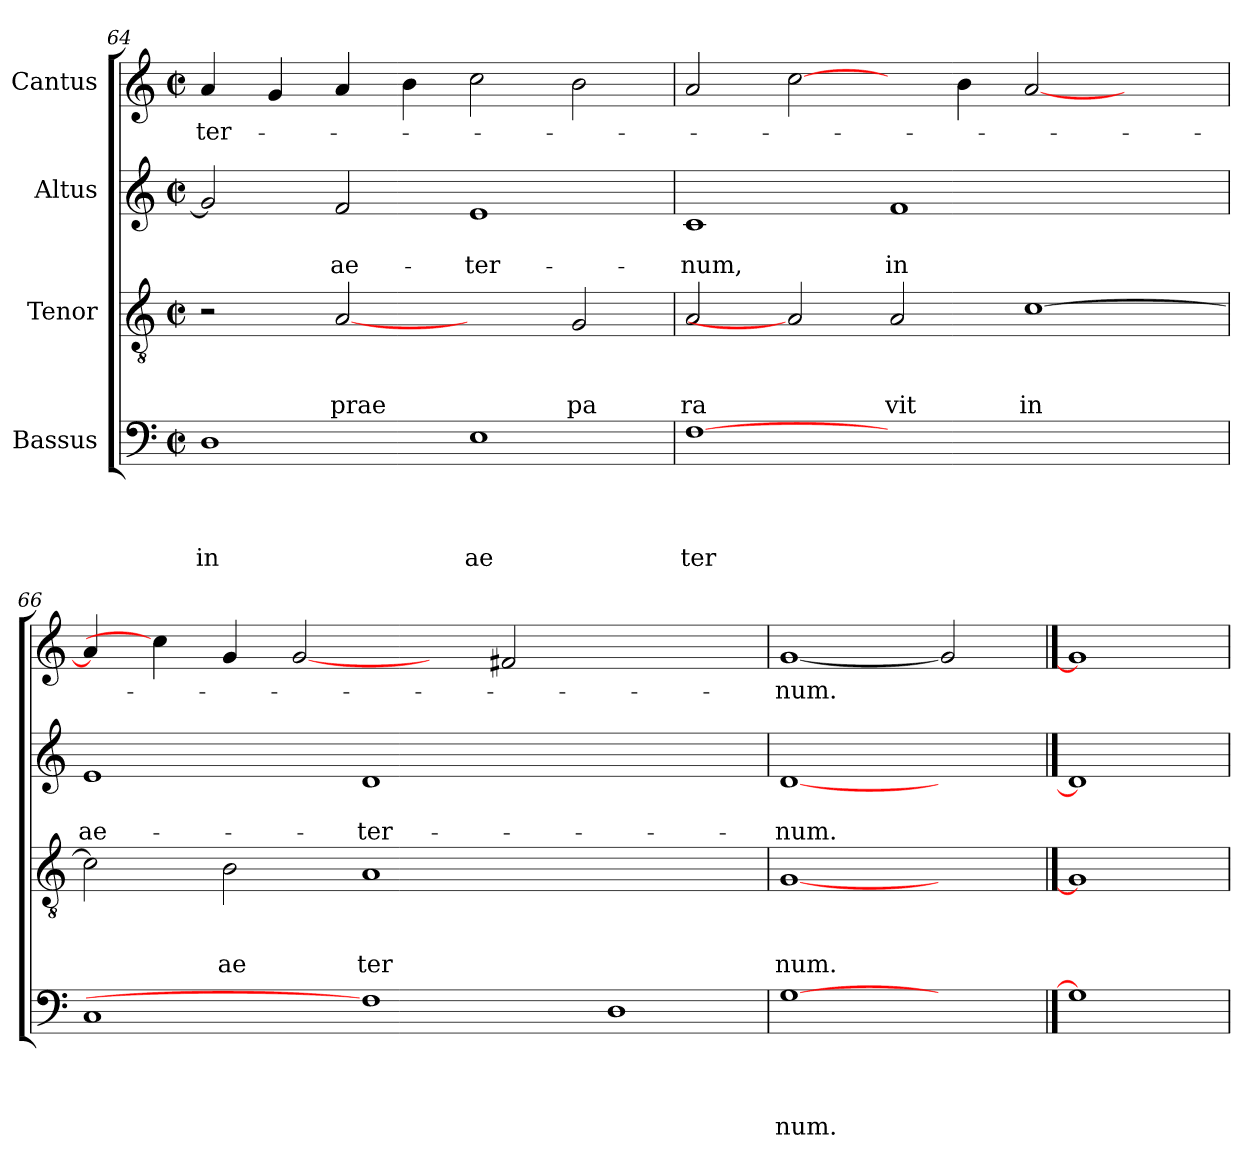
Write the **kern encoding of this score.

**kern	**text	**text	**text	**text	**kern	**text	**text	**text	**kern	**text	**text	**kern	**text
*part4	*part4	*part4	*part4	*part4	*part3	*part3	*part3	*part3	*part2	*part2	*part2	*part1	*part1
*staff4	*staff4	*staff4	*staff4	*staff4	*staff3	*staff3	*staff3	*staff3	*staff2	*staff2	*staff2	*staff1	*staff1
*I"Bassus	*	*	*	*	*I"Tenor	*	*	*	*I"Altus	*	*	*I"Cantus	*
*clefF4	*	*	*	*	*clefGv2	*	*	*	*clefG2	*	*	*clefG2	*
*k[]	*	*	*	*	*k[]	*	*	*	*k[]	*	*	*k[]	*
*C:	*	*	*	*	*C:	*	*	*	*C:	*	*	*C:	*
*M2/2	*	*	*	*	*M2/2	*	*	*	*M2/2	*	*	*M2/2	*
*met(c|)	*	*	*	*	*met(c|)	*	*	*	*met(c|)	*	*	*met(c|)	*
=64	=64	=64	=64	=64	=64	=64	=64	=64	=64	=64	=64	=64	=64
!	!	!	!	!LO:LY:b	!	!	!	!	!	!	!	!	!LO:LY:b
1D	.	.	.	in	2r	.	.	.	2g/]	.	.	4a/	-ter-
.	.	.	.	.	.	.	.	.	.	.	.	4g/	.
!	!	!	!	!	!	!	!	!LO:LY:b	!	!	!LO:LY:b	!	!
.	.	.	.	.	[2A	.	.	prae	2f/	.	ae-	4a/	.
.	.	.	.	.	.	.	.	.	.	.	.	4b\	.
!	!	!	!	!LO:LY:b	!	!	!	!	!	!	!LO:LY:b	!	!
1E	.	.	.	ae	2ryy	.	.	.	1e	.	-ter-	2cc\	.
!	!	!	!	!	!	!	!	!LO:LY:b	!	!	!	!	!
.	.	.	.	.	2G/	.	.	pa	.	.	.	2b\	.
=65	=65	=65	=65	=65	=65	=65	=65	=65	=65	=65	=65	=65	=65
!	!	!	!	!LO:LY:b	!	!	!	!LO:LY:b	!	!	!LO:LY:b	!	!
[1F	.	.	.	ter	2A/	.	.	ra	1c	.	-num,	2a/	.
.	.	.	.	.	2A]	.	.	.	.	.	.	[2cc\	.
!	!	!	!	!	!	!	!	!LO:LY:b	!	!	!LO:LY:b	!	!
1.ryy	.	.	.	.	2A/	.	.	vit	1f	.	in	4ryy	.
.	.	.	.	.	.	.	.	.	.	.	.	4b\	.
!	!	!	!	!	!	!	!	!LO:LY:b	!	!	!	!	!
.	.	.	.	.	[>1c	.	.	in	.	.	.	[<2a/	.
.	.	.	.	.	.	.	.	.	2ryy	.	.	2ryy	.
=66	=66	=66	=66	=66	=66	=66	=66	=66	=66	=66	=66	=66	=66
!	!	!	!	!	!	!	!	!	!	!	!LO:LY:b	!	!
1C	.	.	.	.	2c\]	.	.	.	1e	.	ae-	4a/]	.
.	.	.	.	.	.	.	.	.	.	.	.	4cc\]	.
!	!	!	!	!	!	!	!	!LO:LY:b	!	!	!	!	!
.	.	.	.	.	2B\	.	.	ae	.	.	.	4g/	.
.	.	.	.	.	.	.	.	.	.	.	.	[2g	.
!	!	!	!	!	!	!	!	!LO:LY:b	!	!	!LO:LY:b	!	!
1F]	.	.	.	.	1A	.	.	ter	1d	.	-ter-	.	.
.	.	.	.	.	.	.	.	.	.	.	.	4ryy	.
.	.	.	.	.	.	.	.	.	.	.	.	2f#/	.
1D	.	.	.	.	1ryy	.	.	.	1ryy	.	.	1ryy	.
=67	=67	=67	=67	=67	=67	=67	=67	=67	=67	=67	=67	=67	=67
!	!	!	!	!LO:LY:b	!	!	!	!LO:LY:b	!	!	!LO:LY:b	!	!LO:LY:b
[1G	.	.	.	num.	[1G	.	.	num.	[1d	.	-num.	[1g	-num.
2ryy	.	.	.	.	2ryy	.	.	.	2ryy	.	.	2g]	.
==68	==68	==68	==68	==68	==68	==68	==68	==68	==68	==68	==68	==68	==68
1G]	.	.	.	.	1G]	.	.	.	1d]	.	.	1g]	.
=	=	=	=	=	=	=	=	=	=	=	=	=	=
*-	*-	*-	*-	*-	*-	*-	*-	*-	*-	*-	*-	*-	*-
